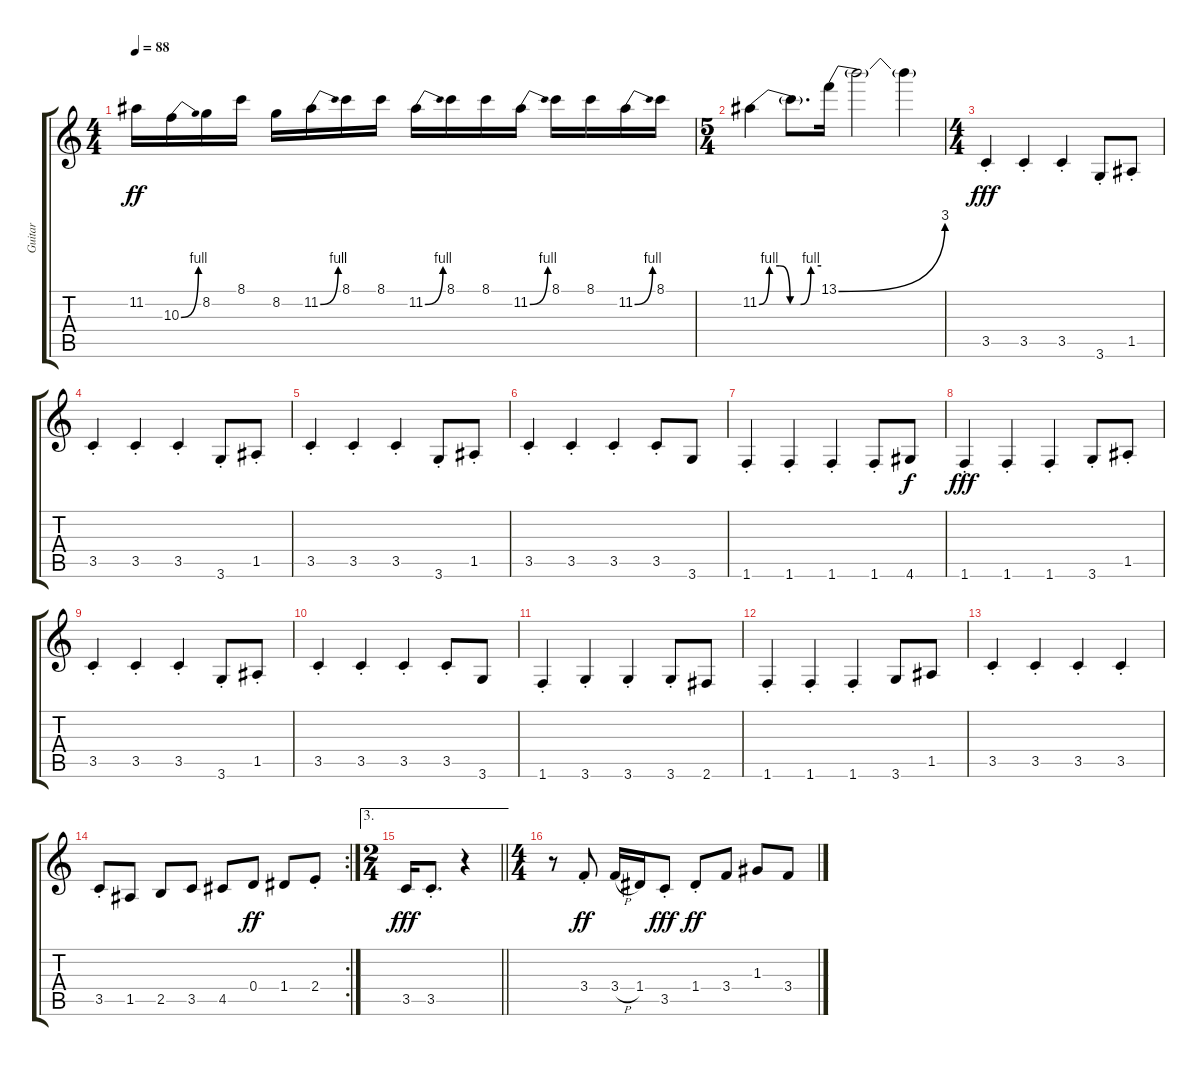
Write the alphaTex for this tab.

\track ("Guitar" "Guitar") {mute instrument overdrivenguitar}
\staff {score tabs}
\tuning (E4 B3 G3 D3 A2 E2) {hide}
\ts (4 4)
\tempo 88
\clef g2
\ks c
11.2.16{dy ff} 10.3{be (bend 0 0 60 4)}.16 8.2.16 8.1.16 8.2.16 11.2{be (bend 0 0 60 4)}.16 8.1.16 8.1.16 11.2{be (bend 0 0 60 4)}.16 8.1.16 8.1.16 11.2{be (bend 0 0 60 4)}.16 8.1.16 8.1.16 11.2{be (bend 0 0 60 4)}.16 8.1.16 |
\ts (5 4)
11.2{be (custom 0 0 10 4 20 4 30 0 40 0 50 4 60 4)}.4 11.2{t}.8{d} 13.1{be (bend 0 0 60 12)}.16 13.1{t}.2 13.1{t}.4 |
\ts (4 4)
3.5{st}.4{dy fff} 3.5{st}.4 3.5{st}.4 3.6{st}.8 1.5{st}.8 |
3.5{st}.4 3.5{st}.4 3.5{st}.4 3.6{st}.8 1.5{st}.8 |
3.5{st}.4 3.5{st}.4 3.5{st}.4 3.6{st}.8 1.5{st}.8 |
3.5{st}.4 3.5{st}.4 3.5{st}.4 3.5{st}.8 3.6.8 |
1.6{st}.4 1.6{st}.4 1.6{st}.4 1.6{st}.8 4.6.8{dy f} |
1.6{st}.4{dy fff} 1.6{st}.4 1.6{st}.4 3.6{st}.8 1.5{st}.8 |
3.5{st}.4 3.5{st}.4 3.5{st}.4 3.6{st}.8 1.5{st}.8 |
3.5{st}.4 3.5{st}.4 3.5{st}.4 3.5{st}.8 3.6.8 |
1.6{st}.4 3.6{st}.4 3.6{st}.4 3.6{st}.8 2.6.8 |
1.6{st}.4 1.6{st}.4 1.6{st}.4 3.6.8 1.5.8 |
3.5{st}.4 3.5{st}.4 3.5{st}.4 3.5{st}.4 |
\rc 2
3.5{st}.8 1.5.8 2.5.8 3.5.8 4.5.8 0.4.8{dy ff} 1.4.8 2.4{st}.8 |
\ae 3
\ts (2 4)
\barLineRight lightlight
3.5.16{dy fff} 3.5{st}.8{d} r.4 |
\ts (4 4)
r.8 3.4{st}.8{dy ff} 3.4{h}.16 1.4.16 3.5{st}.8{dy fff} 1.4{st}.8{dy ff} 3.4.8 1.3.8 3.4.8
